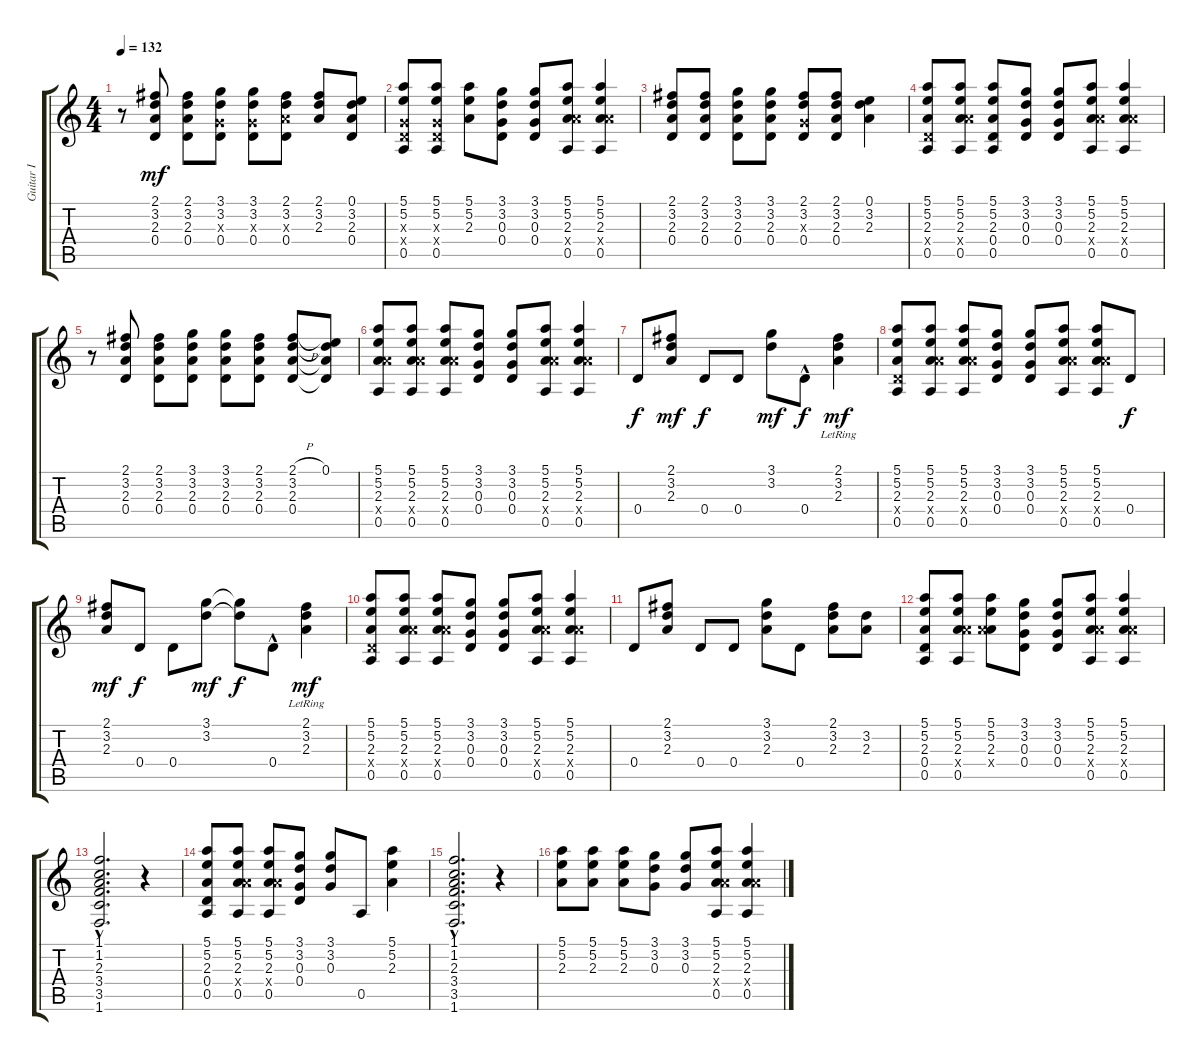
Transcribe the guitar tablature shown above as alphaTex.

\track ("Guitar I" "Guitar I") {instrument overdrivenguitar}
\staff {score tabs}
\tuning (E4 B3 G3 D3 A2 E2) {hide}
\ts (4 4)
\tempo 132
\clef g2
\ks c
r.8{dy mf} (2.1 3.2 2.3 0.4).8 (2.1 3.2 2.3 0.4).8 (3.1 3.2 0.3{x} 0.4).8 (3.1 3.2 0.3{x} 0.4).8 (2.1 3.2 2.3{x} 0.4).8 (2.1 3.2 2.3).8 (0.1 3.2 2.3 0.4).8 |
(5.1 5.2 0.3{x} 0.4{x} 0.5).8 (5.1 5.2 0.3{x} 0.4{x} 0.5).8 (5.1 5.2 2.3).8 (3.1 3.2 0.3 0.4).8 (3.1 3.2 0.3 0.4).8 (5.1 5.2 2.3 7.4{x} 0.5).8 (5.1 5.2 2.3 7.4{x} 0.5).4 |
(2.1 3.2 2.3 0.4).8 (2.1 3.2 2.3 0.4).8 (3.1 3.2 2.3 0.4).8 (3.1 3.2 2.3 0.4).8 (2.1 3.2 0.3{x} 0.4).8 (2.1 3.2 2.3 0.4).8 (0.1 3.2 2.3).4 |
(5.1 5.2 2.3 0.4{x} 0.5).8 (5.1 5.2 2.3 7.4{x} 0.5).8 (5.1 5.2 2.3 0.4 0.5).8 (3.1 3.2 0.3 0.4).8 (3.1 3.2 0.3 0.4).8 (5.1 5.2 2.3 7.4{x} 0.5).8 (5.1 5.2 2.3 7.4{x} 0.5).4 |
r.8 (2.1 3.2 2.3 0.4).8 (2.1 3.2 2.3 0.4).8 (3.1 3.2 2.3 0.4).8 (3.1 3.2 2.3 0.4).8 (2.1 3.2 2.3 0.4).8 (2.1{h} 3.2 2.3 0.4).8 (0.1 3.2{t} 2.3{t} 0.4{t}).8 |
(5.1 5.2 2.3 7.4{x} 0.5).8 (5.1 5.2 2.3 7.4{x} 0.5).8 (5.1 5.2 2.3 7.4{x} 0.5).8 (3.1 3.2 0.3 0.4).8 (3.1 3.2 0.3 0.4).8 (5.1 5.2 2.3 7.4{x} 0.5).8 (5.1 5.2 2.3 7.4{x} 0.5).4 |
0.4.8{dy f} (2.1 3.2 2.3).8{dy mf} 0.4.8{dy f} 0.4.8 (3.1 3.2).8{dy mf} 0.4{hac}.8{dy f} (2.1{lr} 3.2{lr} 2.3{lr}).4{dy mf} |
(5.1 5.2 2.3 0.4{x} 0.5).8 (5.1 5.2 2.3 7.4{x} 0.5).8 (5.1 5.2 2.3 7.4{x} 0.5).8 (3.1 3.2 0.3 0.4).8 (3.1 3.2 0.3 0.4).8 (5.1 5.2 2.3 7.4{x} 0.5).8 (5.1 5.2 2.3 7.4{x} 0.5).8 0.4.8{dy f} |
(2.1 3.2 2.3).8{dy mf} 0.4.8{dy f} 0.4.8 (3.1 3.2).8{dy mf} (3.1{t} 3.2{t}).8{dy f} 0.4{hac}.8 (2.1{lr} 3.2{lr} 2.3{lr}).4{dy mf} |
(5.1 5.2 2.3 0.4{x} 0.5).8 (5.1 5.2 2.3 7.4{x} 0.5).8 (5.1 5.2 2.3 7.4{x} 0.5).8 (3.1 3.2 0.3 0.4).8 (3.1 3.2 0.3 0.4).8 (5.1 5.2 2.3 7.4{x} 0.5).8 (5.1 5.2 2.3 7.4{x} 0.5).4 |
0.4.8 (2.1 3.2 2.3).8 0.4.8 0.4.8 (3.1 3.2 2.3).8 0.4.8 (2.1 3.2 2.3).8 (3.2 2.3).8 |
(5.1 5.2 2.3 0.4 0.5).8 (5.1 5.2 2.3 7.4{x} 0.5).8 (5.1 5.2 2.3 7.4{x}).8 (3.1 3.2 0.3 0.4).8 (3.1 3.2 0.3 0.4).8 (5.1 5.2 2.3 7.4{x} 0.5).8 (5.1 5.2 2.3 7.4{x} 0.5).4 |
(1.1{hac} 1.2{hac} 2.3{hac} 3.4{hac} 3.5{hac} 1.6{hac}).2{d} r.4 |
(5.1 5.2 2.3 0.4 0.5).8 (5.1 5.2 2.3 7.4{x} 0.5).8 (5.1 5.2 2.3 7.4{x} 0.5).8 (3.1 3.2 0.3 0.4).8 (3.1 3.2 0.3).8 0.5.8 (5.1 5.2 2.3).4 |
(1.1{hac} 1.2{hac} 2.3{hac} 3.4{hac} 3.5{hac} 1.6{hac}).2{d} r.4 |
(5.1 5.2 2.3).8 (5.1 5.2 2.3).8 (5.1 5.2 2.3).8 (3.1 3.2 0.3).8 (3.1 3.2 0.3).8 (5.1 5.2 2.3 7.4{x} 0.5).8 (5.1 5.2 2.3 7.4{x} 0.5).4
